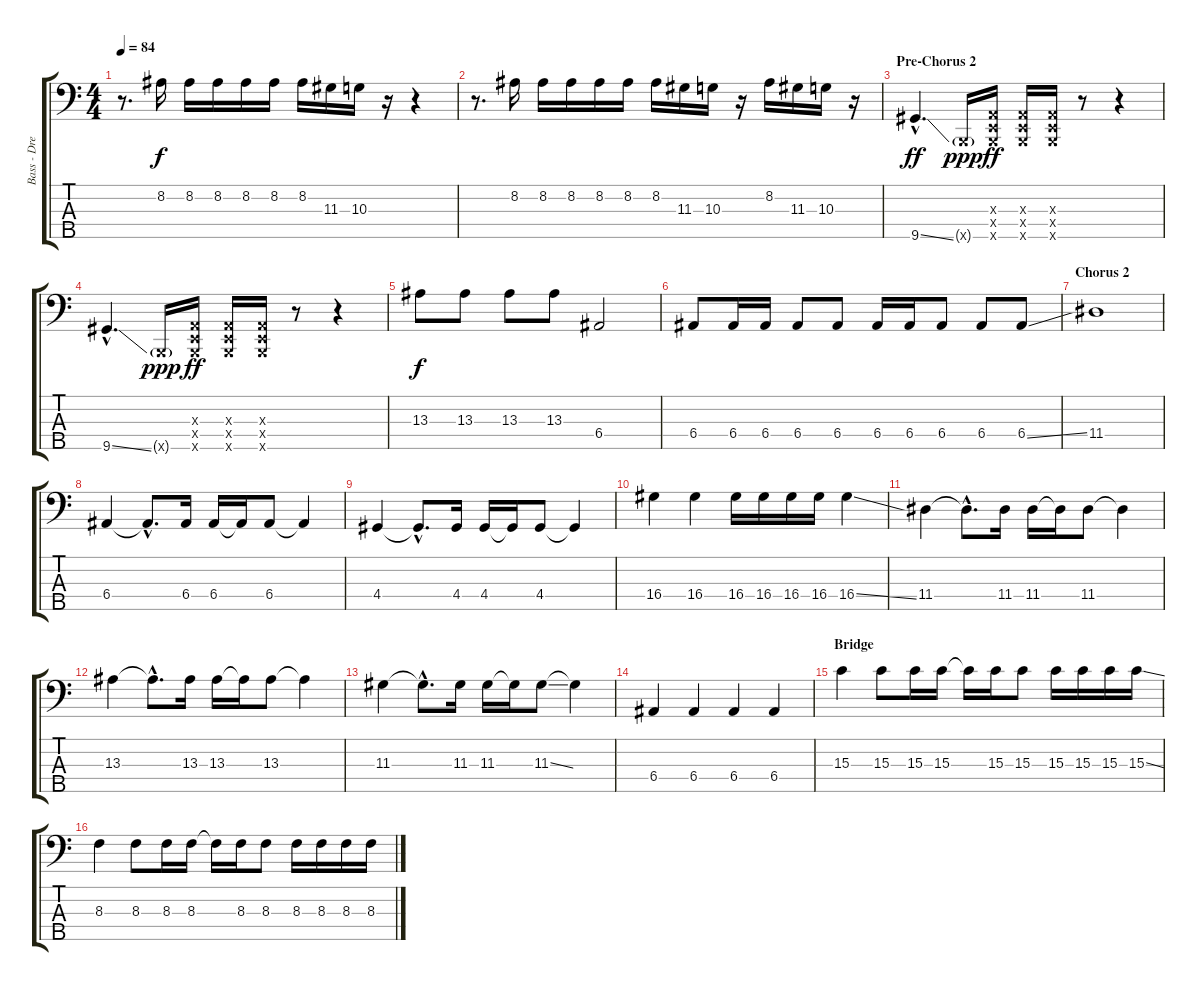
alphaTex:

\track ("Bass - Drew Roulette" "Bass - Dre") {instrument electricbassfinger}
\staff {score tabs}
\tuning (G2 D2 A1 E1 B0) {hide}
\ts (4 4)
\tempo 84
\clef f4
\ks c
r.8{d dy f} 8.2.16 8.2.16 8.2.16 8.2.16 8.2.16 8.2.16 11.3.16 10.3.16 r.16 r.4 |
r.8{d} 8.2.16 8.2.16 8.2.16 8.2.16 8.2.16 8.2.16 11.3.16 10.3.16 r.16 8.2.16 11.3.16 10.3.16 r.16 |
\section ("" "Pre-Chorus 2")
9.5{ss hac}.4{d dy ff} 0.5{g x}.16{dy ppp} (0.3{x} 0.4{x} 0.5{x}).16{dy ff} (0.3{x} 0.4{x} 0.5{x}).16 (0.3{x} 0.4{x} 0.5{x}).16 r.8 r.4 |
9.5{ss hac}.4{d} 0.5{g x}.16{dy ppp} (0.3{x} 0.4{x} 0.5{x}).16{dy ff} (0.3{x} 0.4{x} 0.5{x}).16 (0.3{x} 0.4{x} 0.5{x}).16 r.8 r.4 |
13.3.8{dy f} 13.3.8 13.3.8 13.3.8 6.4.2 |
6.4.8 6.4.16 6.4.16 6.4.8 6.4.8 6.4.16 6.4.16 6.4.8 6.4.8 6.4{ss}.8 |
\section ("" "Chorus 2")
11.4.1 |
6.4.4 6.4{hac t}.8{d} 6.4.16 6.4.16 6.4{t}.16 6.4.8 6.4{t}.4 |
4.4.4 4.4{hac t}.8{d} 4.4.16 4.4.16 4.4{t}.16 4.4.8 4.4{t}.4 |
16.4.4 16.4.4 16.4.16 16.4.16 16.4.16 16.4.16 16.4{ss}.4 |
11.4.4 11.4{hac t}.8{d} 11.4.16 11.4.16 11.4{t}.16 11.4.8 11.4{t}.4 |
13.3.4 13.3{hac t}.8{d} 13.3.16 13.3.16 13.3{t}.16 13.3.8 13.3{t}.4 |
11.3.4 11.3{hac t}.8{d} 11.3.16 11.3.16 11.3{t}.16 11.3{ss}.8 11.3{t}.4 |
6.4.4 6.4.4 6.4.4 6.4.4 |
\section ("" "Bridge")
15.3.4 15.3.8 15.3.16 15.3.16 15.3{t}.16 15.3.16 15.3.8 15.3.16 15.3.16 15.3.16 15.3{ss}.16 |
8.3.4 8.3.8 8.3.16 8.3.16 8.3{t}.16 8.3.16 8.3.8 8.3.16 8.3.16 8.3.16 8.3{ss}.16
